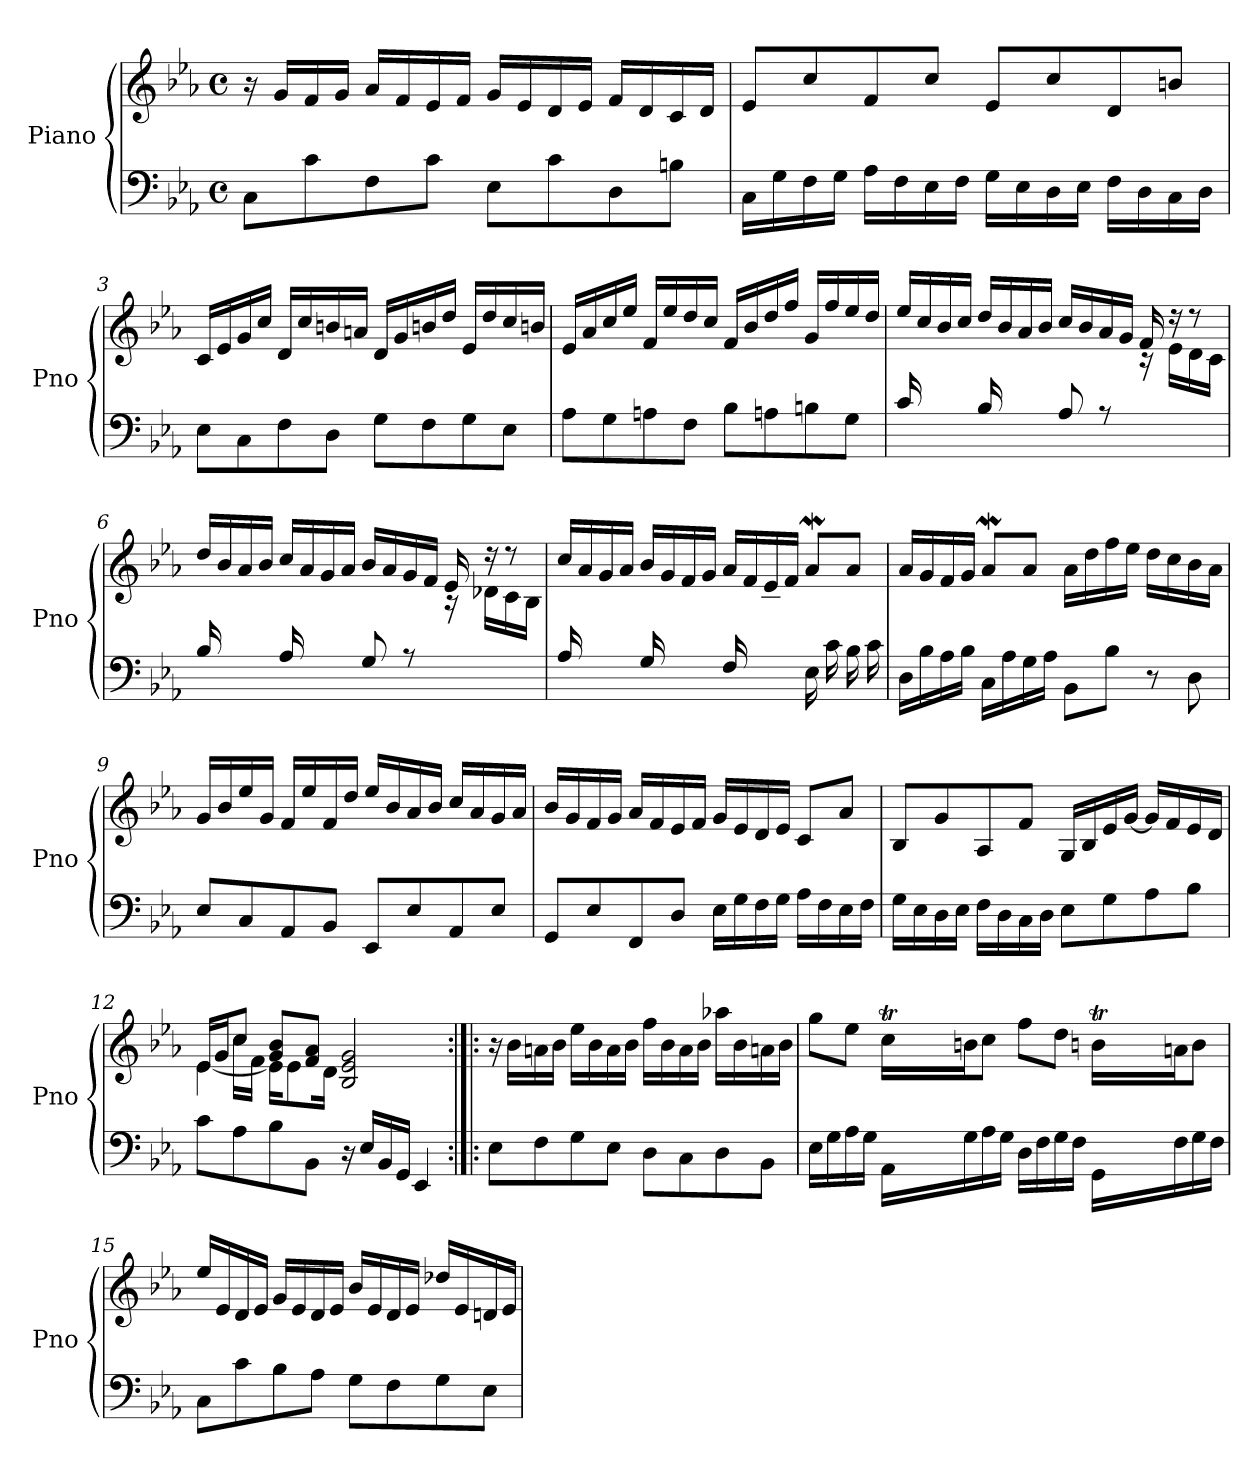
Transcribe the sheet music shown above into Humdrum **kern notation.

**kern	**kern
*part1	*part1
*staff2	*staff1
*I"Piano	*
*I'Pno	*
*clefF4	*clefG2
*k[b-e-a-]	*k[b-e-a-]
*M4/4	*M4/4
*met(c)	*met(c)
*MM94	*MM94
=1	=1
8C\L	16r
.	16g/LL
8c\	16f/
.	16g/JJ
8F\	16a-/LL
.	16f/
8c\J	16e-/
.	16f/JJ
8E-\L	16g/LL
.	16e-/
8c\	16d/
.	16e-/JJ
8D\	16f/LL
.	16d/
8Bn\J	16c/
.	16d/JJ
=2	=2
16C\LL	8e-/L
16G\	.
16F\	8cc/
16G\JJ	.
16A-\LL	8f/
16F\	.
16E-\	8cc/J
16F\JJ	.
16G\LL	8e-/L
16E-\	.
16D\	8cc/
16E-\JJ	.
16F\LL	8d/
16D\	.
16C\	8bn/J
16D\JJ	.
!!LO:LB:g=z
=3	=3
8E-\L	16c/LL
.	16e-/
8C\	16g/
.	16cc/JJ
8F\	16d/LL
.	16cc/
8D\J	16bn/
.	16an/JJ
8G\L	16d/LL
.	16g/
8F\	16bn/
.	16dd/JJ
8G\	16e-/LL
.	16dd/
8E-\J	16cc/
.	16bn/JJ
=4	=4
8A-\L	16e-/LL
.	16a-/
8G\	16cc/
.	16ee-/JJ
8An\	16f/LL
.	16ee-/
8F\J	16dd/
.	16cc/JJ
8B-\L	16f/LL
.	16b-/
8An\	16dd/
.	16ff/JJ
8Bn\	16g/LL
.	16ff/
8G\J	16ee-/
.	16dd/JJ
=5	=5
*	*^
16c/LL	16ee-/LL	16ryy
8.ryy	16cc/	16a-\
.	16b-/	16g\
.	16cc/JJ	16a-\JJ
16B-/LL	16dd/LL	16ryy
8.ryy	16b-/	16g\
.	16a-/	16f\
.	16b-/JJ	16g\JJ
8A-/	16cc/LL	16ryy
*	*v	*v
.	16b-/
8rA	16a-/
.	16g/JJ
16rdd	16f/
*	*^
8.ryy	16rdd	16e-\LL
.	8rdd	16d\
.	.	16c\JJ
!!LO:LB:g=z	!!
=6	=6	=6
16B-/LL	16dd/LL	16ryy
8.ryy	16b-/	16g\
.	16a-/	16f\
.	16b-/JJ	16g\JJ
16A-/LL	16cc/LL	16ryy
8.ryy	16a-/	16f\
.	16g/	16e-\
.	16a-/JJ	16f\JJ
8G/	16b-/LL	16ryy
*	*v	*v
.	16a-/
8rA	16g/
.	16f/JJ
16rdd	16e-/
*	*^
8.ryy	16rdd	16d-X\LL
.	8rdd	16c\
.	.	16B-\JJ
=7	=7	=7
16A-/LL	16cc/LL	16ryy
8.ryy	16a-/	16f\
.	16g/	16e-\
.	16a-/JJ	16f\JJ
16G/LL	16b-/LL	16ryy
8.ryy	16g/	16e-\
.	16f/	16d\
.	16g/JJ	16e-\JJ
16F/LL	16a-/LL	16ryy
8.ryy	16f/	16d\
.	16e-/	16c\
.	16f/JJ	16d\JJ
16E-\LL	8a-w/L	4ryy
16c\	.	.
16B-\	8a-/J	.
16c\JJ	.	.
*	*v	*v
=8	=8
16D\LL	16a-/LL
16B-\	16g/
16A-\	16f/
16B-\JJ	16g/JJ
16C\LL	8a-w/L
16A-\	.
16G\	8a-/J
16A-\JJ	.
8BB-\L	16a-\LL
.	16dd\
8B-\J	16ff\
.	16ee-\JJ
8r	16dd\LL
.	16cc\
8D\	16b-\
.	16a-\JJ
!!LO:LB:g=z
=9	=9
8E-/L	16g/LL
.	16b-/
8C/	16ee-/
.	16g/JJ
8AA-/	16f/LL
.	16ee-/
8BB-/J	16f/
.	16dd/JJ
8EE-/L	16ee-/LL
.	16b-/
8E-/	16a-/
.	16b-/JJ
8AA-/	16cc/LL
.	16a-/
8E-/J	16g/
.	16a-/JJ
=10	=10
8GG/L	16b-/LL
.	16g/
8E-/	16f/
.	16g/JJ
8FF/	16a-/LL
.	16f/
8D/J	16e-/
.	16f/JJ
16E-\LL	16g/LL
16G\	16e-/
16F\	16d/
16G\JJ	16e-/JJ
16A-\LL	8c/L
16F\	.
16E-\	8a-/J
16F\JJ	.
=11	=11
16G\LL	8B-/L
16E-\	.
16D\	8g/
16E-\JJ	.
16F\LL	8A-/
16D\	.
16C\	8f/J
16D\JJ	.
8E-\L	16G/LL
.	16B-/
8G\	16e-/
.	[16g/JJ
8A-\	16g/LL]
.	16f/
8B-\J	16e-/
.	16d/JJ
!!LO:LB:g=z
=12	=12
*	*^
*	*	*^
8c\L	16e-/LL	[4e-\	8ryy
.	16g/J	.	.
8A-\	8cc/J	.	16cc\LL
.	.	.	16f\JJ
8B-\	8g/ 8b-/L	16e-\KL]	2.ryy
.	.	8e-\	.
8BB-\J	8f/ 8a-/J	.	.
.	.	16d\Jk	.
16r	2B-/ 2e-/ 2g/	2ryy	.
16E-/LL	.	.	.
16BB-/	.	.	.
16GG/JJ	.	.	.
4EE-/	.	.	.
*	*v	*v	*v
=13:|!|:	=13:|!|:
8E-\L	16r
.	16b-\LL
8F\	16an\
.	16b-\JJ
8G\	16ee-\LL
.	16b-\
8E-\J	16a\
.	16b-\JJ
8D\L	16ff\LL
.	16b-\
8C\	16a\
.	16b-\JJ
8D\	16aa-X\LL
.	16b-\
8BB-\J	16an\
.	16b-\JJ
=14	=14
*	*^
16E-\LL	8gg\L	4ryy
16G\	.	.
16A-\	8ee-\J	.
16G\JJ	.	.
16AA-\LL	16ccT\LL	64dd!yy
.	.	64cc!yy
.	.	64dd!yy
.	.	64cc!yy
16G\	16bn\J	4..ryy
16A-\	8cc\J	.
16G\JJ	.	.
16D\LL	8ff\L	.
16F\	.	.
16G\	8dd\J	.
16F\JJ	.	.
16GG\LL	16bnt\LL	64cc!yy
.	.	64b!yy
.	.	64cc!yy
.	.	64b!yy
16F\	16an\J	8.ryy
16G\	8b\J	.
16F\JJ	.	.
*	*v	*v
!!LO:PB:g=z
=15	=15
8C\L	16ee-/LL
.	16e-/
8c\	16d/
.	16e-/JJ
8B-\	16g/LL
.	16e-/
8A-\J	16d/
.	16e-/JJ
8G\L	16b-/LL
.	16e-/
8F\	16d/
.	16e-/JJ
8G\	16dd-X/LL
.	16e-/
8E-\J	16dn/
.	16e-/JJ
=	=
*-	*-
